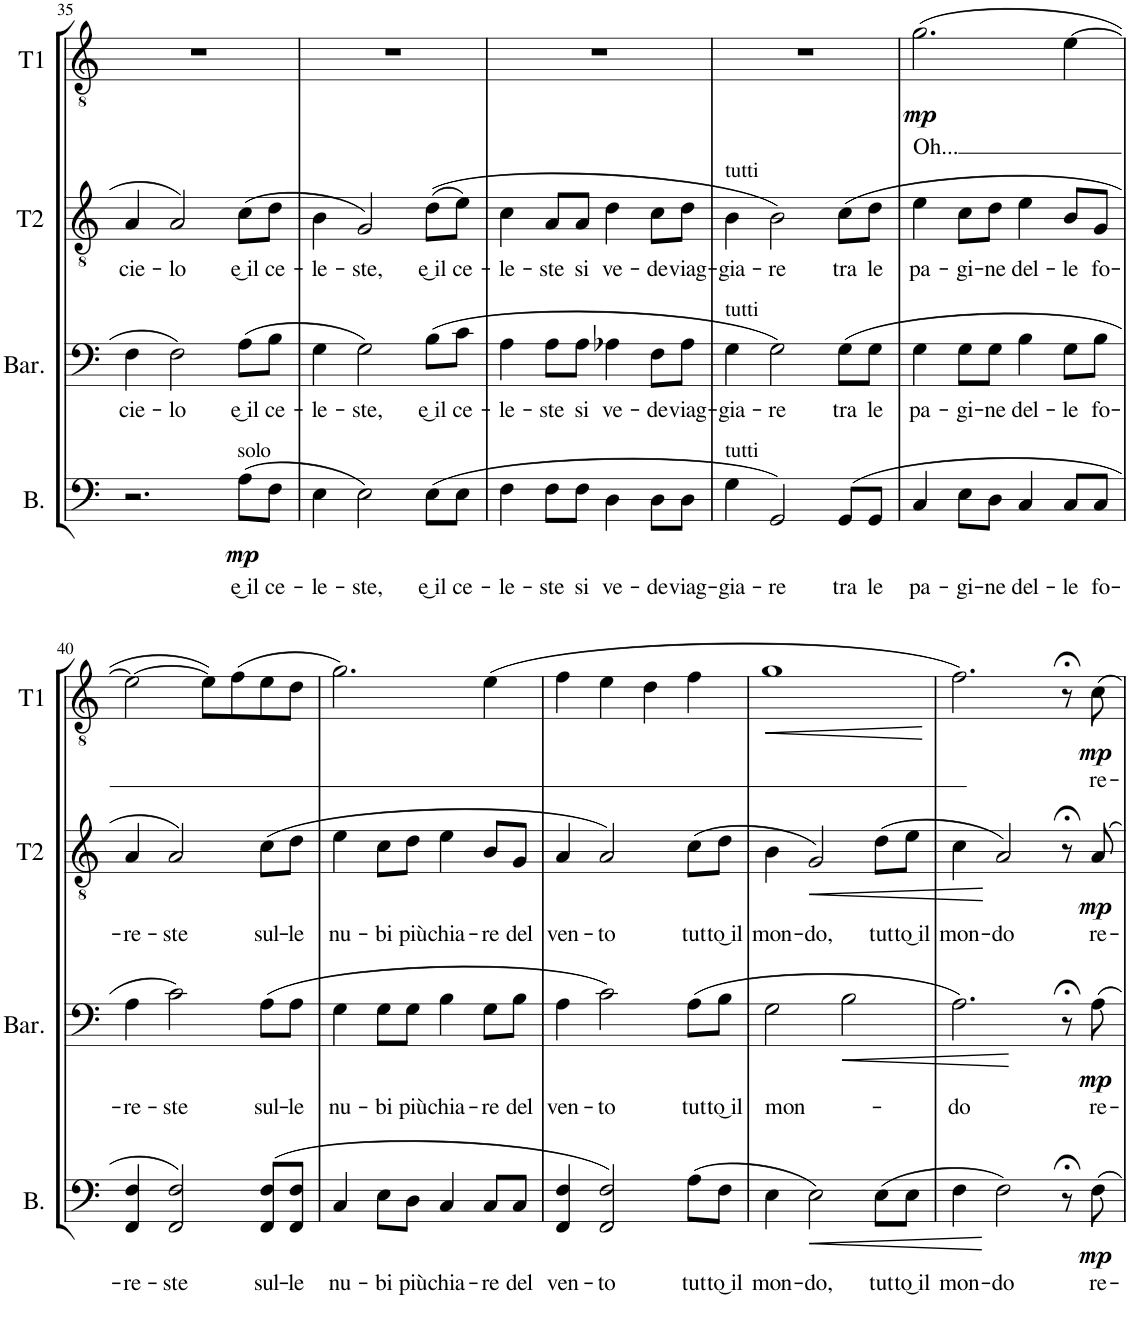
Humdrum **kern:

**kern	**text	**dynam	**kern	**text	**dynam	**kern	**text	**dynam	**kern	**text	**dynam
*part4	*part4	*part4	*part3	*part3	*part3	*part2	*part2	*part2	*part1	*part1	*part1
*staff4	*staff4	*staff4	*staff3	*staff3	*staff3	*staff2	*staff2	*staff2	*staff1	*staff1	*staff1
*I"Bass	*	*	*I"Baritone	*	*	*I"Tenor2	*	*	*I"Tenor1	*	*
*I'B.	*	*	*I'Bar.	*	*	*I'T2	*	*	*I'T1	*	*
!!LO:PB:g=z
*clefF4	*	*	*clefF4	*	*	*clefGv2	*	*	*clefGv2	*	*
*k[]	*	*	*k[]	*	*	*k[]	*	*	*k[]	*	*
*M4/4	*	*	*M4/4	*	*	*M4/4	*	*	*M4/4	*	*
=35	=35	=35	=35	=35	=35	=35	=35	=35	=35	=35	=35
!	!	!	!	!LO:LY:b	!	!	!LO:LY:b	!	!	!	!
2.r	.	.	4F\	cie-	.	4A/	cie-	.	1r	.	.
!	!	!	!	!LO:LY:b	!	!	!LO:LY:b	!	!	!	!
.	.	.	2F\	-lo	.	2A/	-lo	.	.	.	.
!LO:TX:a:t=solo	!	!	!	!	!	!	!	!	!	!	!
!	!LO:LY:b	!LO:DY:b	!	!LO:LY:b	!	!	!LO:LY:b	!	!	!	!
(8A\L	e͜ il	mp	(8A\L	e͜ il	.	(8c\L	e͜ il	.	.	.	.
!	!LO:LY:b	!	!	!LO:LY:b	!	!	!LO:LY:b	!	!	!	!
8F\J	ce-	.	8B\J	ce-	.	8d\J	ce-	.	.	.	.
=36	=36	=36	=36	=36	=36	=36	=36	=36	=36	=36	=36
!	!LO:LY:b	!	!	!LO:LY:b	!	!	!LO:LY:b	!	!	!	!
4E\	-le-	.	4G\	-le-	.	4B\	-le-	.	1r	.	.
!	!LO:LY:b	!	!	!LO:LY:b	!	!	!LO:LY:b	!	!	!	!
2E\)	-ste,	.	2G\)	-ste,	.	2G/)	-ste,	.	.	.	.
!	!LO:LY:b	!	!	!LO:LY:b	!	!	!LO:LY:b	!	!	!	!
(8E\L	e͜ il	.	(8B\L	e͜ il	.	((8d\L	e͜ il	.	.	.	.
!	!LO:LY:b	!	!	!LO:LY:b	!	!	!LO:LY:b	!	!	!	!
8E\J	ce-	.	8c\J	ce-	.	8e\J)	ce-	.	.	.	.
=37	=37	=37	=37	=37	=37	=37	=37	=37	=37	=37	=37
!	!LO:LY:b	!	!	!LO:LY:b	!	!	!LO:LY:b	!	!	!	!
4F\	-le-	.	4A\	-le-	.	4c\	-le-	.	1r	.	.
!	!LO:LY:b	!	!	!LO:LY:b	!	!	!LO:LY:b	!	!	!	!
8F\L	-ste	.	8A\L	-ste	.	8A/L	-ste	.	.	.	.
!	!LO:LY:b	!	!	!LO:LY:b	!	!	!LO:LY:b	!	!	!	!
8F\J	si	.	8A\J	si	.	8A/J	si	.	.	.	.
!	!LO:LY:b	!	!	!LO:LY:b	!	!	!LO:LY:b	!	!	!	!
4D\	ve-	.	4A-X\	ve-	.	4d\	ve-	.	.	.	.
!	!LO:LY:b	!	!	!LO:LY:b	!	!	!LO:LY:b	!	!	!	!
8D\L	-de	.	8F\L	-de	.	8c\L	-de	.	.	.	.
!	!LO:LY:b	!	!	!LO:LY:b	!	!	!LO:LY:b	!	!	!	!
8D\J	viag-	.	8A-\J	viag-	.	8d\J	viag-	.	.	.	.
=38	=38	=38	=38	=38	=38	=38	=38	=38	=38	=38	=38
!	!	!	!	!	!	!LO:TX:a:t=tutti	!	!	!	!	!
!	!	!	!LO:TX:a:t=tutti	!	!	!	!	!	!	!	!
!LO:TX:a:t=tutti	!	!	!	!	!	!	!	!	!	!	!
!	!LO:LY:b	!	!	!LO:LY:b	!	!	!LO:LY:b	!	!	!	!
4G\	-gia-	.	4G\	-gia-	.	4B\	-gia-	.	1r	.	.
!	!LO:LY:b	!	!	!LO:LY:b	!	!	!LO:LY:b	!	!	!	!
2GG/)	-re	.	2G\)	-re	.	2B\)	-re	.	.	.	.
!	!LO:LY:b	!	!	!LO:LY:b	!	!	!LO:LY:b	!	!	!	!
(8GG/L	tra	.	(8G\L	tra	.	(8c\L	tra	.	.	.	.
!	!LO:LY:b	!	!	!LO:LY:b	!	!	!LO:LY:b	!	!	!	!
8GG/J	le	.	8G\J	le	.	8d\J	le	.	.	.	.
=39	=39	=39	=39	=39	=39	=39	=39	=39	=39	=39	=39
!	!LO:LY:b	!	!	!LO:LY:b	!	!	!LO:LY:b	!	!	!LO:LY:b	!LO:DY:b
4C/	pa-	.	4G\	pa-	.	4e\	pa-	.	(2.g\	Oh...	mp
!	!LO:LY:b	!	!	!LO:LY:b	!	!	!LO:LY:b	!	!	!	!
8E\L	-gi-	.	8G\L	-gi-	.	8c\L	-gi-	.	.	.	.
!	!LO:LY:b	!	!	!LO:LY:b	!	!	!LO:LY:b	!	!	!	!
8D\J	-ne	.	8G\J	-ne	.	8d\J	-ne	.	.	.	.
!	!LO:LY:b	!	!	!LO:LY:b	!	!	!LO:LY:b	!	!	!	!
4C/	del-	.	4B\	del-	.	4e\	del-	.	.	.	.
!	!LO:LY:b	!	!	!LO:LY:b	!	!	!LO:LY:b	!	!	!	!
8C/L	-le	.	8G\L	-le	.	8B/L	-le	.	[4e\	.	.
!	!LO:LY:b	!	!	!LO:LY:b	!	!	!LO:LY:b	!	!	!	!
8C/J	fo-	.	8B\J	fo-	.	8G/J	fo-	.	.	.	.
!!LO:LB:g=z
=40	=40	=40	=40	=40	=40	=40	=40	=40	=40	=40	=40
!	!LO:LY:b	!	!	!LO:LY:b	!	!	!LO:LY:b	!	!	!	!
4FF/ 4F/	-re-	.	4A\	-re-	.	4A/	-re-	.	2e\_	.	.
!	!LO:LY:b	!	!	!LO:LY:b	!	!	!LO:LY:b	!	!	!	!
2FF/ 2F/)	-ste	.	2c\)	-ste	.	2A/)	-ste	.	.	.	.
.	.	.	.	.	.	.	.	.	8e\L])	.	.
.	.	.	.	.	.	.	.	.	(8f\	.	.
!	!LO:LY:b	!	!	!LO:LY:b	!	!	!LO:LY:b	!	!	!	!
(8FF/ 8F/L	sul-	.	(8A\L	sul-	.	(8c\L	sul-	.	8e\	.	.
!	!LO:LY:b	!	!	!LO:LY:b	!	!	!LO:LY:b	!	!	!	!
8FF/ 8F/J	-le	.	8A\J	-le	.	8d\J	-le	.	8d\J	.	.
=41	=41	=41	=41	=41	=41	=41	=41	=41	=41	=41	=41
!	!LO:LY:b	!	!	!LO:LY:b	!	!	!LO:LY:b	!	!	!	!
4C/	nu-	.	4G\	nu-	.	4e\	nu-	.	2.g\)	.	.
!	!LO:LY:b	!	!	!LO:LY:b	!	!	!LO:LY:b	!	!	!	!
8E\L	-bi	.	8G\L	-bi	.	8c\L	-bi	.	.	.	.
!	!LO:LY:b	!	!	!LO:LY:b	!	!	!LO:LY:b	!	!	!	!
8D\J	più	.	8G\J	più	.	8d\J	più	.	.	.	.
!	!LO:LY:b	!	!	!LO:LY:b	!	!	!LO:LY:b	!	!	!	!
4C/	chia-	.	4B\	chia-	.	4e\	chia-	.	.	.	.
!	!LO:LY:b	!	!	!LO:LY:b	!	!	!LO:LY:b	!	!	!	!
8C/L	-re	.	8G\L	-re	.	8B/L	-re	.	(4e\	.	.
!	!LO:LY:b	!	!	!LO:LY:b	!	!	!LO:LY:b	!	!	!	!
8C/J	del	.	8B\J	del	.	8G/J	del	.	.	.	.
=42	=42	=42	=42	=42	=42	=42	=42	=42	=42	=42	=42
!	!LO:LY:b	!	!	!LO:LY:b	!	!	!LO:LY:b	!	!	!	!
4FF/ 4F/	ven-	.	4A\	ven-	.	4A/	ven-	.	4f\	.	.
!	!LO:LY:b	!	!	!LO:LY:b	!	!	!LO:LY:b	!	!	!	!
2FF/ 2F/)	-to	.	2c\)	-to	.	2A/)	-to	.	4e\	.	.
.	.	.	.	.	.	.	.	.	4d\	.	.
!	!LO:LY:b	!	!	!LO:LY:b	!	!	!LO:LY:b	!	!	!	!
(8A\L	tut-	.	(8A\L	tut-	.	(8c\L	tut-	.	4f\	.	.
!	!LO:LY:b	!	!	!LO:LY:b	!	!	!LO:LY:b	!	!	!	!
8F\J	-to͜ il	.	8B\J	-to͜ il	.	8d\J	-to͜ il	.	.	.	.
=43	=43	=43	=43	=43	=43	=43	=43	=43	=43	=43	=43
!	!LO:LY:b	!	!	!LO:LY:b	!	!	!LO:LY:b	!	!	!	!LO:HP:b
4E\	mon-	.	2G\	mon-	.	4B\	mon-	.	1g	.	<
!	!LO:LY:b	!LO:HP:b	!	!	!	!	!LO:LY:b	!LO:HP:b	!	!	!
2E\)	-do,	<	.	.	.	2G/)	-do,	<	.	.	.
!	!	!	!	!	!LO:HP:b	!	!	!	!	!	!
.	.	.	2B\	.	<	.	.	.	.	.	.
!	!LO:LY:b	!	!	!	!	!	!LO:LY:b	!	!	!	!
(8E\L	tut-	.	.	.	.	(8d\L	tut-	.	.	.	.
!	!LO:LY:b	!	!	!	!	!	!LO:LY:b	!	!	!	!
8E\J	-to͜ il	.	.	.	.	8e\J	-to͜ il	.	.	.	.
.	.	.	.	.	[	.	.	.	.	.	[
=44	=44	=44	=44	=44	=44	=44	=44	=44	=44	=44	=44
!	!LO:LY:b	!	!	!LO:LY:b	!	!	!LO:LY:b	!	!	!	!
4F\	mon-	.	2.A\)	-do	.	4c\	mon-	.	2.f\)	.	.
!	!LO:LY:b	!	!	!	!	!	!LO:LY:b	!	!	!	!
2F\)	-do	[	.	.	.	2A/)	-do	[	.	.	.
8r;<	.	.	8r;<	.	.	8r;<	.	.	8r;<	.	.
!	!LO:LY:b	!LO:DY:b	!	!LO:LY:b	!LO:DY:b	!	!LO:LY:b	!LO:DY:b	!	!LO:LY:b	!LO:DY:b
8F\	re-	mp	8A\	re-	mp	8A/	re-	mp	8c\	re-	mp
=	=	=	=	=	=	=	=	=	=	=	=
*-	*-	*-	*-	*-	*-	*-	*-	*-	*-	*-	*-
